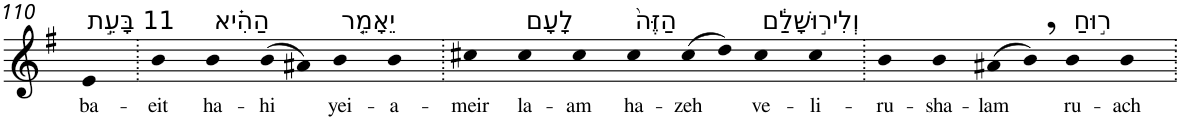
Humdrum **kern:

**kern	**text
*part1	*part1
*staff1	*staff1
*I"Piano	*
*I'Pno	*
!!LO:PB:g=z
*clefG2	*
*k[f#]	*
*G:	*
=110	=110
!LO:TX:a:t=11 בָּעֵ֣ת	!
!	!LO:LY:b
4e	ba-
=111.	=111.
!	!LO:LY:b
4b	-eit
!LO:TX:a:t=הַהִ֗יא	!
!	!LO:LY:b
4b	ha-
!	!LO:LY:b
(>8b	-hi
8a#X)	.
!LO:TX:a:t=יֵאָמֵ֤ר	!
!	!LO:LY:b
4b	yei-
!	!LO:LY:b
4b	-a-
=112.	=112.
!	!LO:LY:b
4cc#X	-meir
!LO:TX:a:t=לָעָם	!
!	!LO:LY:b
4cc#	la-
!	!LO:LY:b
4cc#	-am
!LO:TX:a:t=הַזֶּה֙	!
!	!LO:LY:b
4cc#	ha-
!	!LO:LY:b
(>8cc#	-zeh
8dd)	.
!LO:TX:a:t=וְלִיר֣וּשָׁלִַ֔ם	!
!	!LO:LY:b
4cc#	ve-
!	!LO:LY:b
4cc#	-li-
=113.	=113.
!	!LO:LY:b
4b	-ru-
!	!LO:LY:b
4b	-sha-
!	!LO:LY:b
(>8a#X	-lam
8b,)	.
!LO:TX:a:t=ר֣וּחַ	!
!	!LO:LY:b
4b	ru-
!	!LO:LY:b
4b	-ach
=.	=.
*-	*-
